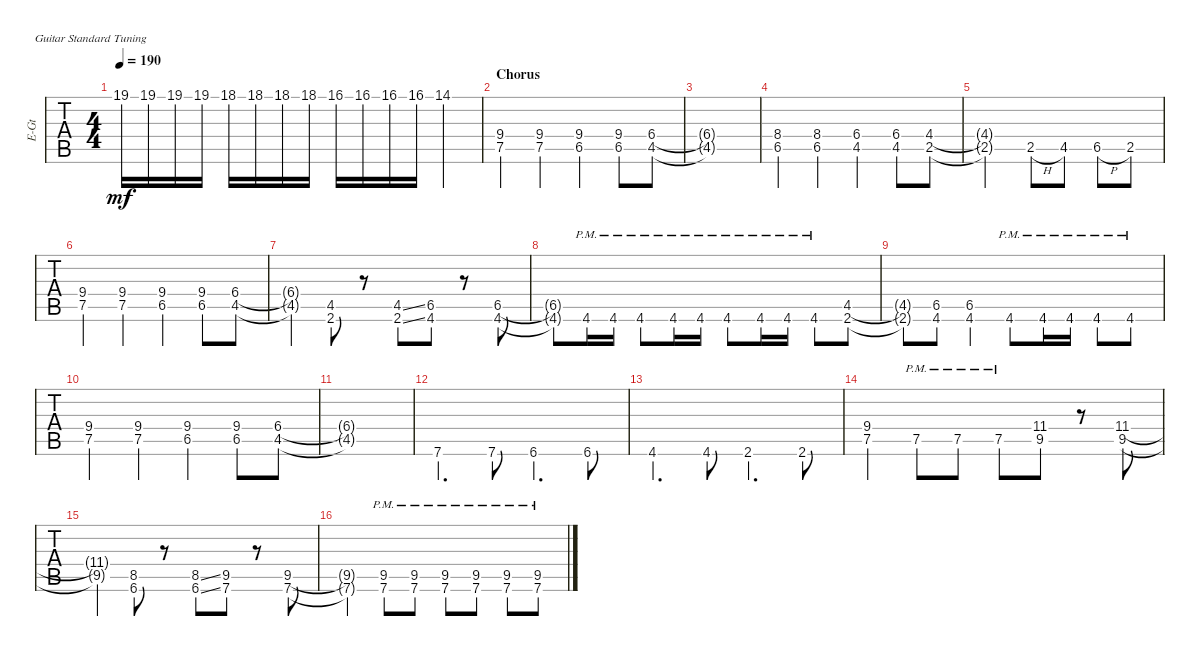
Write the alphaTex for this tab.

\defaultSystemsLayout 4
\bracketExtendMode groupsimilarinstruments
\otherSystemsTrackNameOrientation horizontal
\track ("Matthew" "E-Gt") {instrument distortionguitar}
\staff {tabs}
\tuning (E4 B3 G3 D3 A2 E2)
\ts (4 4)
\tempo 190
\clef g2
\ks c
19.1.16{dy mf} 19.1.16 19.1.16 19.1.16 18.1{acc #}.16 18.1{acc #}.16 18.1{acc #}.16 18.1{acc #}.16 16.1{acc #}.16 16.1{acc #}.16 16.1{acc #}.16 16.1{acc #}.16 14.1{acc #}.4 |
\section ("" "Chorus")
(7.5 9.4).4 (7.5 9.4).4 (6.5{acc #} 9.4).4 (6.5{acc #} 9.4).8 (4.5{acc #} 6.4{acc #}).8 |
(4.5{t acc #} 6.4{t acc #}).1 |
(6.5{acc #} 8.4{acc #}).4 (6.5{acc #} 8.4{acc #}).4 (4.5{acc #} 6.4{acc #}).4 (4.5{acc #} 6.4{acc #}).8 (2.5 4.4{acc #}).8 |
(2.5{t} 4.4{t acc #}).2 2.5{h}.8 4.5{acc #}.8 6.5{h acc #}.8 2.5.8 |
(7.5 9.4).4 (7.5 9.4).4 (6.5{acc #} 9.4).4 (6.5{acc #} 9.4).8 (4.5{acc #} 6.4{acc #}).8 |
(4.5{t acc #} 6.4{t acc #}).4 (2.6{acc #} 4.5{acc #}).8 r.8 (2.6{ss acc #} 4.5{ss acc #}).8 (4.6{acc #} 6.5{acc #}).8 r.8 (4.6{acc #} 6.5{acc #}).8 |
(4.6{t acc #} 6.5{t acc #}).8 4.6{pm acc #}.16 4.6{pm acc #}.16 4.6{pm acc #}.8 4.6{pm acc #}.16 4.6{pm acc #}.16 4.6{pm acc #}.8 4.6{pm acc #}.16 4.6{pm acc #}.16 4.6{pm acc #}.8 (2.6{acc #} 4.5{acc #}).8 |
(2.6{t acc #} 4.5{t acc #}).8 (4.6{acc #} 6.5{acc #}).8 (4.6{acc #} 6.5{acc #}).4 4.6{pm acc #}.8 4.6{pm acc #}.16 4.6{pm acc #}.16 4.6{pm acc #}.8 4.6{pm acc #}.8 |
(7.5 9.4).4 (7.5 9.4).4 (6.5{acc #} 9.4).4 (6.5{acc #} 9.4).8 (4.5{acc #} 6.4{acc #}).8 |
(4.5{t acc #} 6.4{t acc #}).1 |
7.6.4{d} 7.6.8 6.6{acc #}.4{d} 6.6{acc #}.8 |
4.6{acc #}.4{d} 4.6{acc #}.8 2.6{acc #}.4{d} 2.6{acc #}.8 |
(7.5 9.4).4 7.5{pm}.8 7.5{pm}.8 7.5{pm}.8 (9.5{acc #} 11.4{acc #}).8 r.8 (9.5{acc #} 11.4{acc #}).8 |
(9.5{t acc #} 11.4{t acc #}).4 (6.6{acc #} 8.5).8 r.8 (6.6{ss acc #} 8.5{ss}).8 (7.6 9.5{acc #}).8 r.8 (7.6 9.5{acc #}).8 |
(7.6{t} 9.5{t acc #}).4 (7.6{pm} 9.5{pm acc #}).8 (7.6{pm} 9.5{pm acc #}).8 (7.6{pm} 9.5{pm acc #}).8 (7.6{pm} 9.5{pm acc #}).8 (7.6{pm} 9.5{pm acc #}).8 (7.6{pm} 9.5{pm acc #}).8
